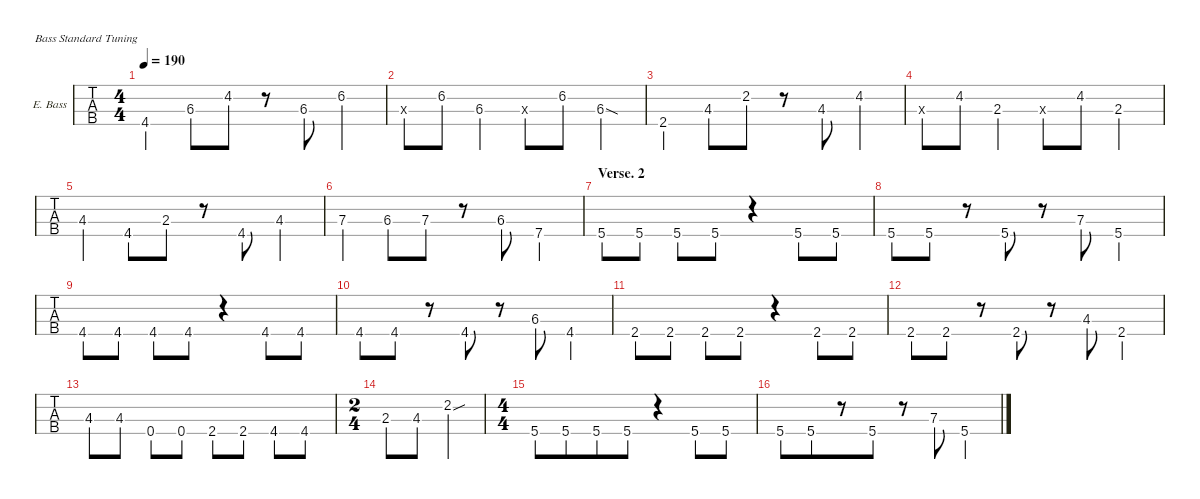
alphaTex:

\defaultSystemsLayout 4
\hideDynamics
\bracketExtendMode nobrackets
\firstSystemTrackNameOrientation horizontal
\track ("Ele. Bass" "E. Bass") {defaultSystemsLayout 4 instrument electricbassfinger}
\staff {tabs}
\tuning (G2 D2 A1 E1)
\ts (4 4)
\tempo 190
\clef f4
\ks e
4.4{acc #}.4{dy f} 6.3{acc #}.8 4.2{acc #}.8 r.8 6.3{acc #}.8 6.2{acc #}.4 |
6.3{x acc #}.8 6.2{acc #}.8 6.3{acc #}.4 6.3{x acc #}.8 6.2{acc #}.8 6.3{sod acc #}.4 |
2.4{acc #}.4 4.3{acc #}.8 2.2{acc forcenatural}.8 r.8 4.3{acc #}.8 4.2{acc #}.4 |
4.3{x acc #}.8 4.2{acc #}.8 2.3{acc forcenatural}.4 4.3{x acc #}.8 4.2{acc #}.8 2.3{acc forcenatural}.4 |
4.3{acc #}.4 4.4{acc #}.8 2.3{acc forcenatural}.8 r.8 4.4{acc #}.8 4.3{acc #}.4 |
7.3{acc forcenatural}.4 6.3{acc #}.8 7.3{acc forcenatural}.8 r.8 6.3{acc #}.8 7.4{acc forcenatural}.4 |
\section ("" "Verse. 2")
5.4{acc forcenatural}.8 5.4{acc forcenatural}.8 5.4{acc forcenatural}.8 5.4{acc forcenatural}.8 r.4 5.4{acc forcenatural}.8 5.4{acc forcenatural}.8 |
5.4{acc forcenatural}.8 5.4{acc forcenatural}.8 r.8 5.4{acc forcenatural}.8 r.8 7.3{acc forcenatural}.8 5.4{acc forcenatural}.4 |
4.4{acc #}.8 4.4{acc #}.8 4.4{acc #}.8 4.4{acc #}.8 r.4 4.4{acc #}.8 4.4{acc #}.8 |
4.4{acc #}.8 4.4{acc #}.8 r.8 4.4{acc #}.8 r.8 6.3{acc #}.8 4.4{acc #}.4 |
2.4{acc #}.8 2.4{acc #}.8 2.4{acc #}.8 2.4{acc #}.8 r.4 2.4{acc #}.8 2.4{acc #}.8 |
2.4{acc #}.8 2.4{acc #}.8 r.8 2.4{acc #}.8 r.8 4.3{acc #}.8 2.4{acc #}.4 |
4.3{acc #}.8 4.3{acc #}.8 0.4{acc forcenatural}.8 0.4{acc forcenatural}.8 2.4{acc #}.8 2.4{acc #}.8 4.4{acc #}.8 4.4{acc #}.8 |
\ts (2 4)
\beaming (8 2 2)
2.3{acc forcenatural}.8 4.3{acc #}.8 2.2{sou acc forcenatural}.4 |
\ts (4 4)
\beaming (8 4 4)
5.4{acc forcenatural}.8 5.4{acc forcenatural}.8 5.4{acc forcenatural}.8 5.4{acc forcenatural}.8 r.4 5.4{acc forcenatural}.8 5.4{acc forcenatural}.8 |
5.4{acc forcenatural}.8 5.4{acc forcenatural}.8 r.8 5.4{acc forcenatural}.8 r.8 7.3{acc forcenatural}.8 5.4{acc forcenatural}.4
